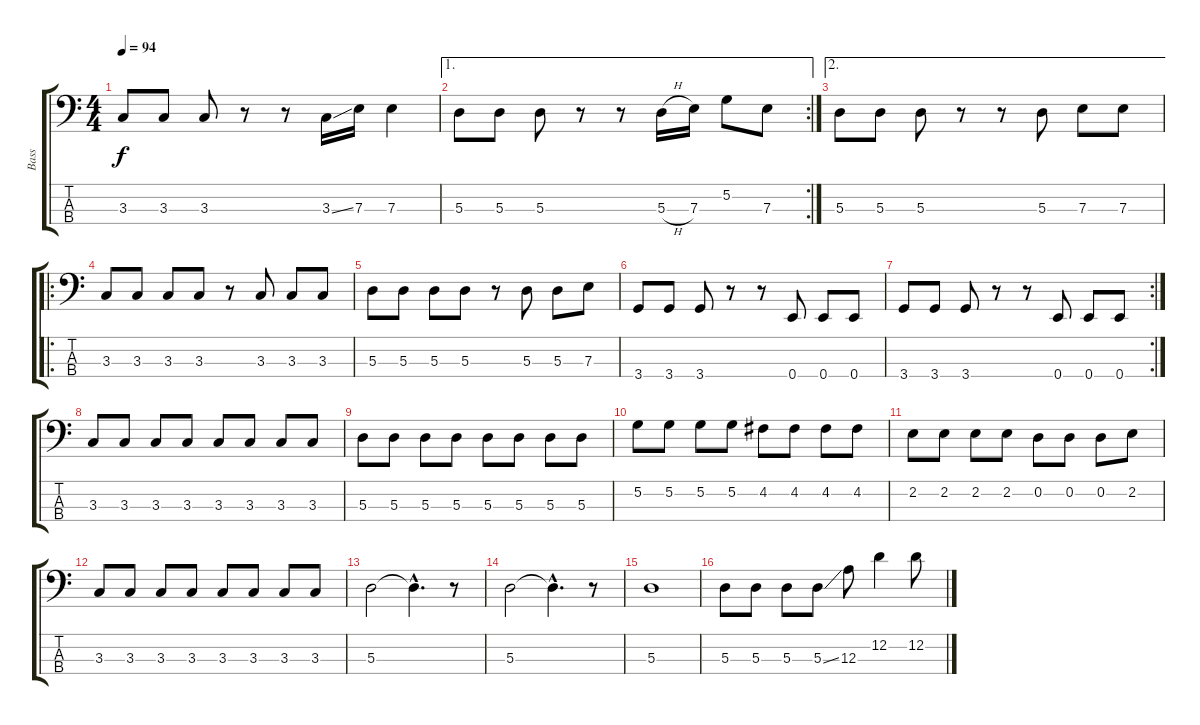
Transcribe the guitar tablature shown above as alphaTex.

\track ("Bass" "Bass") {instrument electricbassfinger}
\staff {score tabs}
\tuning (G2 D2 A1 E1) {hide}
\ts (4 4)
\tempo 94
\clef f4
\ks c
3.3.8{dy f} 3.3.8 3.3.8 r.8 r.8 3.3{ss}.16 7.3.16 7.3.4 |
\ae 1
\rc 2
5.3.8 5.3.8 5.3.8 r.8 r.8 5.3{h}.16 7.3.16 5.2.8 7.3.8 |
\ae 2
5.3.8 5.3.8 5.3.8 r.8 r.8 5.3.8 7.3.8 7.3.8 |
\ro
3.3.8 3.3.8 3.3.8 3.3.8 r.8 3.3.8 3.3.8 3.3.8 |
5.3.8 5.3.8 5.3.8 5.3.8 r.8 5.3.8 5.3.8 7.3.8 |
3.4.8 3.4.8 3.4.8 r.8 r.8 0.4.8 0.4.8 0.4.8 |
\rc 2
3.4.8 3.4.8 3.4.8 r.8 r.8 0.4.8 0.4.8 0.4.8 |
3.3.8 3.3.8 3.3.8 3.3.8 3.3.8 3.3.8 3.3.8 3.3.8 |
5.3.8 5.3.8 5.3.8 5.3.8 5.3.8 5.3.8 5.3.8 5.3.8 |
5.2.8 5.2.8 5.2.8 5.2.8 4.2.8 4.2.8 4.2.8 4.2.8 |
2.2.8 2.2.8 2.2.8 2.2.8 0.2.8 0.2.8 0.2.8 2.2.8 |
3.3.8 3.3.8 3.3.8 3.3.8 3.3.8 3.3.8 3.3.8 3.3.8 |
5.3.2 5.3{hac t}.4{d} r.8 |
5.3.2 5.3{hac t}.4{d} r.8 |
5.3.1 |
5.3.8 5.3.8 5.3.8 5.3{ss}.8 12.3.8 12.2.4 12.2.8
